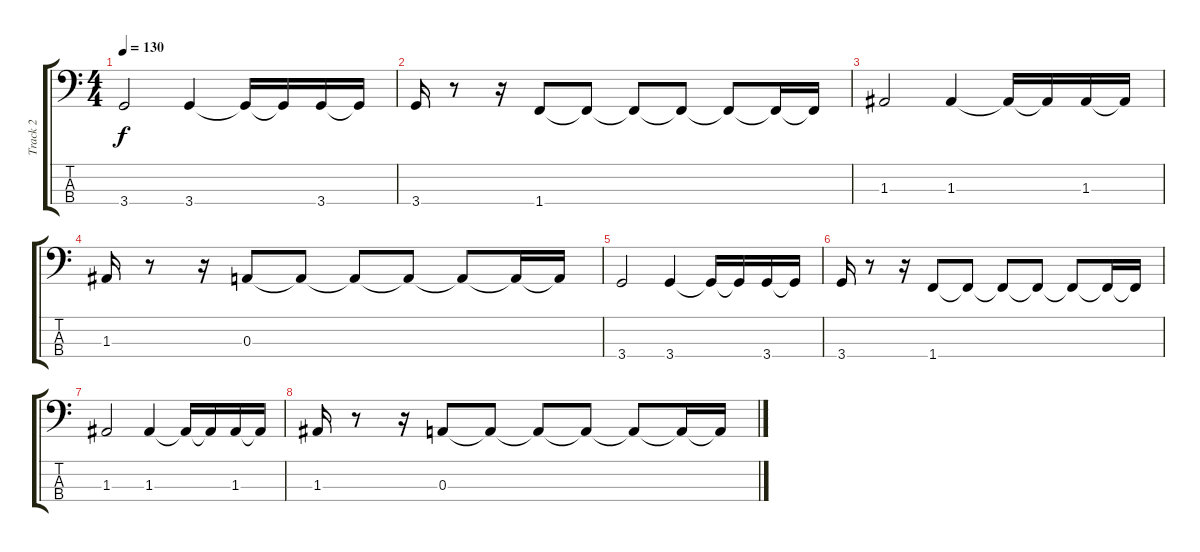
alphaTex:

\track ("Track 2" "Track 2") {instrument electricbassfinger}
\staff {score tabs}
\tuning (G2 D2 A1 E1) {hide}
\ts (4 4)
\tempo 130
\clef f4
\ks c
3.4.2{dy f} 3.4.4 3.4{t}.16 3.4{t}.16 3.4.16 3.4{t}.16 |
3.4.16 r.8 r.16 1.4.8 1.4{t}.8 1.4{t}.8 1.4{t}.8 1.4{t}.8 1.4{t}.16 1.4{t}.16 |
1.3.2 1.3.4 1.3{t}.16 1.3{t}.16 1.3.16 1.3{t}.16 |
1.3.16 r.8 r.16 0.3.8 0.3{t}.8 0.3{t}.8 0.3{t}.8 0.3{t}.8 0.3{t}.16 0.3{t}.16 |
3.4.2 3.4.4 3.4{t}.16 3.4{t}.16 3.4.16 3.4{t}.16 |
3.4.16 r.8 r.16 1.4.8 1.4{t}.8 1.4{t}.8 1.4{t}.8 1.4{t}.8 1.4{t}.16 1.4{t}.16 |
1.3.2 1.3.4 1.3{t}.16 1.3{t}.16 1.3.16 1.3{t}.16 |
1.3.16 r.8 r.16 0.3.8 0.3{t}.8 0.3{t}.8 0.3{t}.8 0.3{t}.8 0.3{t}.16 0.3{t}.16
